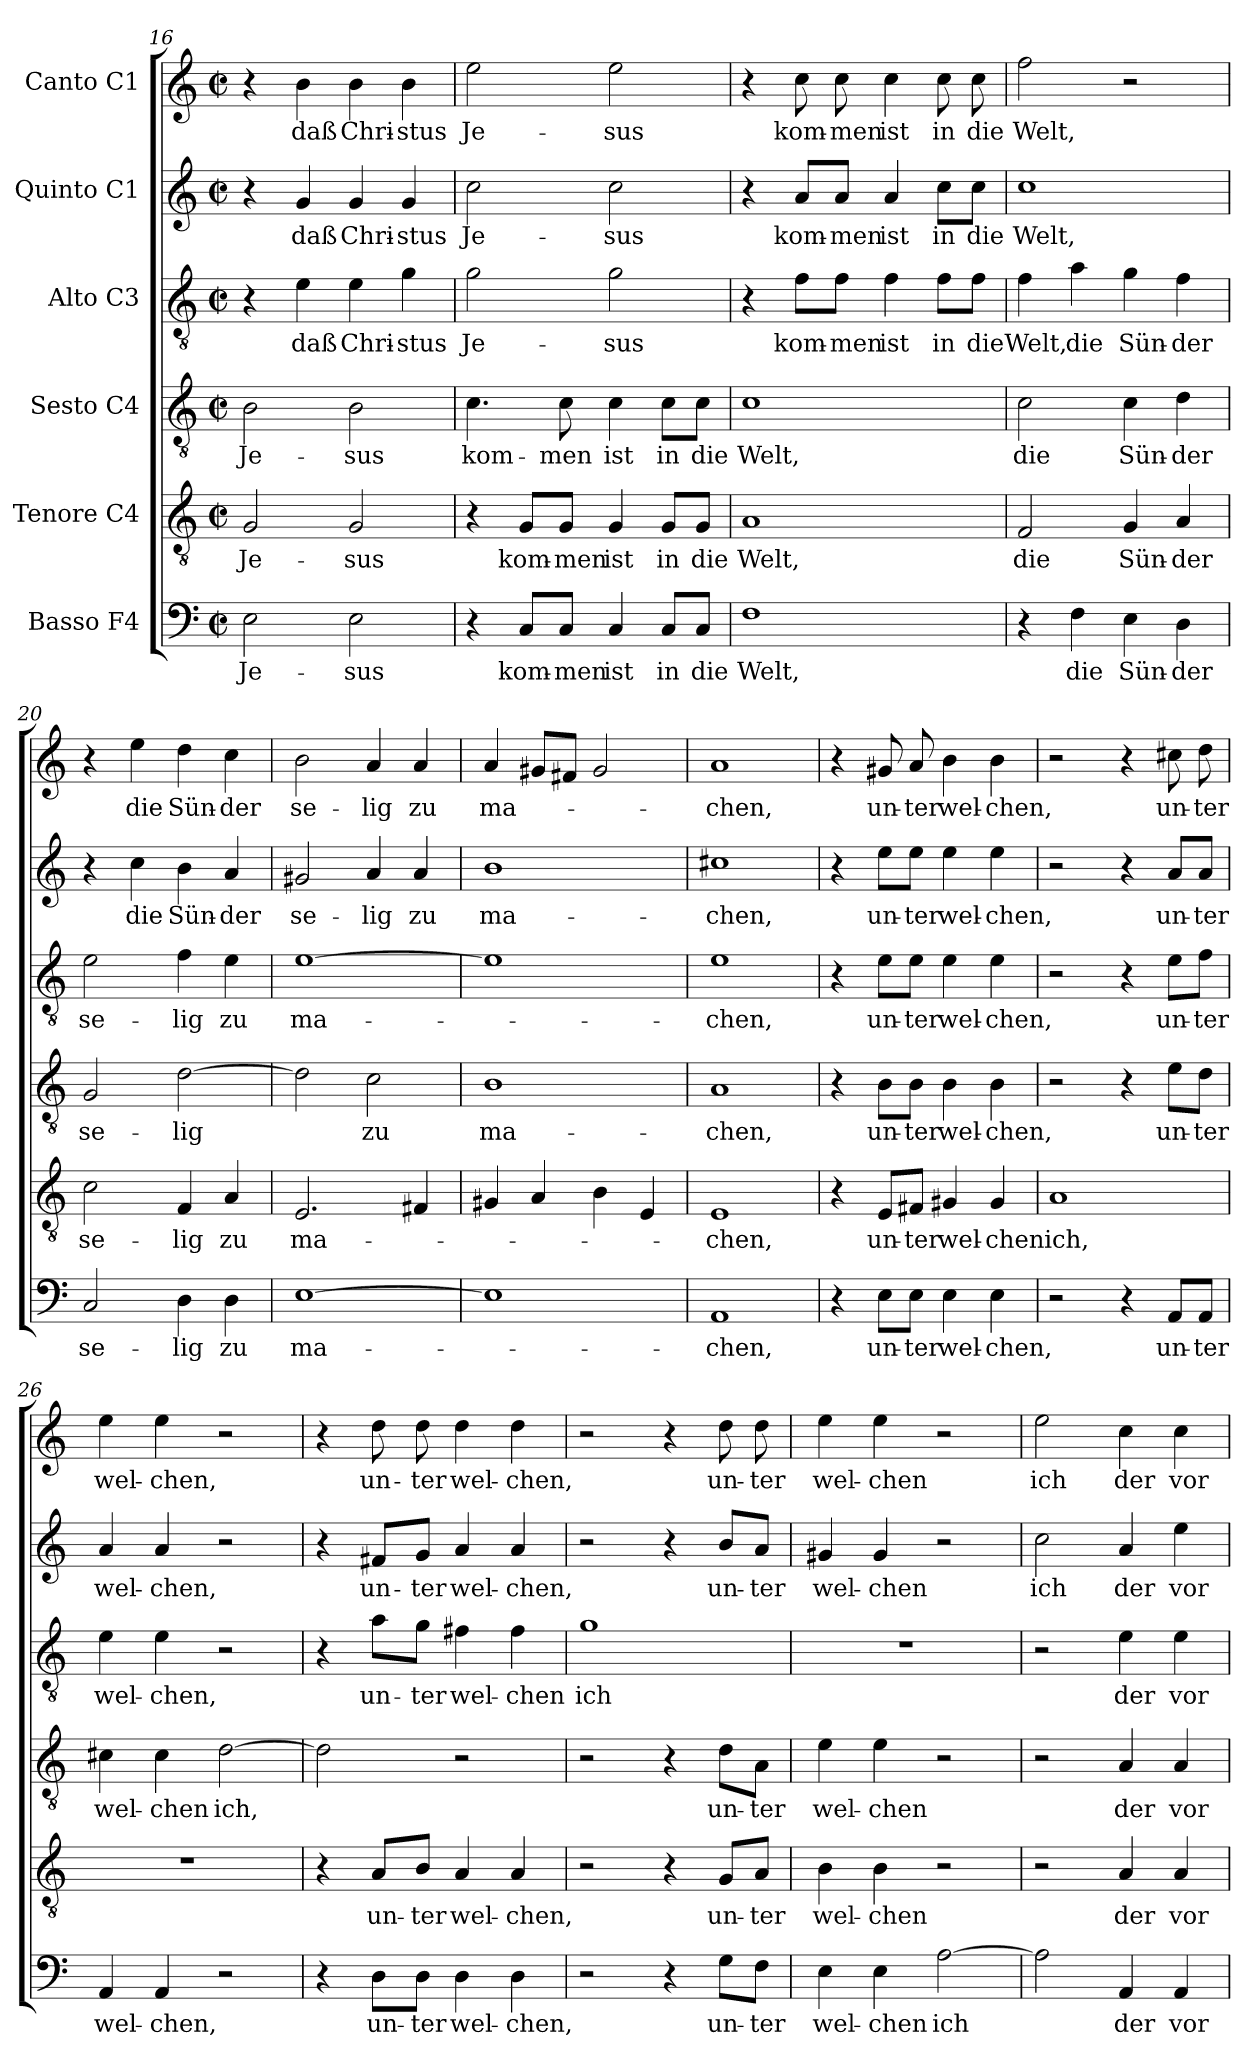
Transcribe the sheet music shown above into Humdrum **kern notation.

**kern	**text	**kern	**text	**kern	**text	**kern	**text	**kern	**text	**kern	**text
*part6	*part6	*part5	*part5	*part4	*part4	*part3	*part3	*part2	*part2	*part1	*part1
*staff6	*staff6	*staff5	*staff5	*staff4	*staff4	*staff3	*staff3	*staff2	*staff2	*staff1	*staff1
*I"Basso  F4	*	*I"Tenore  C4	*	*I"Sesto  C4	*	*I"Alto  C3	*	*I"Quinto  C1	*	*I"Canto C1	*
*clefF4	*	*clefGv2	*	*clefGv2	*	*clefGv2	*	*clefG2	*	*clefG2	*
*M2/2	*	*M2/2	*	*M2/2	*	*M2/2	*	*M2/2	*	*M2/2	*
*met(c|)	*	*met(c|)	*	*met(c|)	*	*met(c|)	*	*met(c|)	*	*met(c|)	*
=16	=16	=16	=16	=16	=16	=16	=16	=16	=16	=16	=16
!	!LO:LY:b:cj	!	!LO:LY:b:cj	!	!LO:LY:b:cj	!	!	!	!	!	!
2E\	Je-	2G/	Je-	2B\	Je-	4r	.	4r	.	4r	.
!	!	!	!	!	!	!	!LO:LY:b:cj	!	!LO:LY:b:cj	!	!LO:LY:b:cj
.	.	.	.	.	.	4e\	daß	4g/	daß	4b\	daß
!	!LO:LY:b:cj	!	!LO:LY:b:cj	!	!LO:LY:b:cj	!	!LO:LY:b	!	!LO:LY:b	!	!LO:LY:b
2E\	-sus	2G/	-sus	2B\	-sus	4e\	Chri-	4g/	Chri-	4b\	Chri-
!	!	!	!	!	!	!	!LO:LY:b:rj	!	!LO:LY:b:rj	!	!LO:LY:b:rj
.	.	.	.	.	.	4g\	-stus	4g/	-stus	4b\	-stus
=17	=17	=17	=17	=17	=17	=17	=17	=17	=17	=17	=17
!	!	!	!	!	!LO:LY:b:cj	!	!LO:LY:b:cj	!	!LO:LY:b:cj	!	!LO:LY:b:cj
4r	.	4r	.	4.c\	kom-	2g\	Je-	2cc\	Je-	2ee\	Je-
!	!LO:LY:b	!	!LO:LY:b	!	!	!	!	!	!	!	!
8C/L	kom-	8G/L	kom-	.	.	.	.	.	.	.	.
!	!LO:LY:b:rj	!	!LO:LY:b:rj	!	!LO:LY:b:cj	!	!	!	!	!	!
8C/J	-men	8G/J	-men	8c\	-men	.	.	.	.	.	.
!	!LO:LY:b:cj	!	!LO:LY:b:cj	!	!LO:LY:b:cj	!	!LO:LY:b:cj	!	!LO:LY:b:cj	!	!LO:LY:b:cj
4C/	ist	4G/	ist	4c\	ist	2g\	-sus	2cc\	-sus	2ee\	-sus
!	!LO:LY:b:cj	!	!LO:LY:b:cj	!	!LO:LY:b:cj	!	!	!	!	!	!
8C/L	in	8G/L	in	8c\L	in	.	.	.	.	.	.
!	!LO:LY:b:cj	!	!LO:LY:b:cj	!	!LO:LY:b:cj	!	!	!	!	!	!
8C/J	die	8G/J	die	8c\J	die	.	.	.	.	.	.
=18	=18	=18	=18	=18	=18	=18	=18	=18	=18	=18	=18
!	!LO:LY:b:cj	!	!LO:LY:b:cj	!	!LO:LY:b:cj	!	!	!	!	!	!
1F	Welt,	1A	Welt,	1c	Welt,	4r	.	4r	.	4r	.
!	!	!	!	!	!	!	!LO:LY:b	!	!LO:LY:b	!	!LO:LY:b
.	.	.	.	.	.	8f\L	kom-	8a/L	kom-	8cc\	kom-
!	!	!	!	!	!	!	!LO:LY:b:rj	!	!LO:LY:b:rj	!	!LO:LY:b:rj
.	.	.	.	.	.	8f\J	-men	8a/J	-men	8cc\	-men
!	!	!	!	!	!	!	!LO:LY:b:cj	!	!LO:LY:b:cj	!	!LO:LY:b:cj
.	.	.	.	.	.	4f\	ist	4a/	ist	4cc\	ist
!	!	!	!	!	!	!	!LO:LY:b:cj	!	!LO:LY:b:cj	!	!LO:LY:b:cj
.	.	.	.	.	.	8f\L	in	8cc\L	in	8cc\	in
!	!	!	!	!	!	!	!LO:LY:b:cj	!	!LO:LY:b:cj	!	!LO:LY:b:cj
.	.	.	.	.	.	8f\J	die	8cc\J	die	8cc\	die
!!LO:PB:g=z
=19	=19	=19	=19	=19	=19	=19	=19	=19	=19	=19	=19
!	!	!	!LO:LY:b:cj	!	!LO:LY:b:cj	!	!LO:LY:b:cj	!	!LO:LY:b:cj	!	!LO:LY:b:cj
4r	.	2F/	die	2c\	die	4f\	Welt,	1cc	Welt,	2ff\	Welt,
!	!LO:LY:b:cj	!	!	!	!	!	!LO:LY:b:cj	!	!	!	!
4F\	die	.	.	.	.	4a\	die	.	.	.	.
!	!LO:LY:b:cj	!	!LO:LY:b:cj	!	!LO:LY:b:cj	!	!LO:LY:b:cj	!	!	!	!
4E\	Sün-	4G/	Sün-	4c\	Sün-	4g\	Sün-	.	.	2r	.
!	!LO:LY:b:cj	!	!LO:LY:b:cj	!	!LO:LY:b:cj	!	!LO:LY:b:cj	!	!	!	!
4D\	-der	4A/	-der	4d\	-der	4f\	-der	.	.	.	.
=20	=20	=20	=20	=20	=20	=20	=20	=20	=20	=20	=20
!	!LO:LY:b:cj	!	!LO:LY:b:cj	!	!LO:LY:b:cj	!	!LO:LY:b:cj	!	!	!	!
2C/	se-	2c\	se-	2G/	se-	2e\	se-	4r	.	4r	.
!	!	!	!	!	!	!	!	!	!LO:LY:b:cj	!	!LO:LY:b:cj
.	.	.	.	.	.	.	.	4cc\	die	4ee\	die
!	!LO:LY:b:cj	!	!LO:LY:b:cj	!	!LO:LY:b:cj	!	!LO:LY:b:cj	!	!LO:LY:b	!	!LO:LY:b
4D\	-lig	4F/	-lig	[>2d\	-lig	4f\	-lig	4b\	Sün-	4dd\	Sün-
!	!LO:LY:b:cj	!	!LO:LY:b:cj	!	!	!	!LO:LY:b:cj	!	!LO:LY:b:rj	!	!LO:LY:b:rj
4D\	zu	4A/	zu	.	.	4e\	zu	4a/	-der	4cc\	-der
=21	=21	=21	=21	=21	=21	=21	=21	=21	=21	=21	=21
!	!LO:LY:b:cj	!	!LO:LY:b:cj	!	!	!	!LO:LY:b:cj	!	!LO:LY:b:cj	!	!LO:LY:b:cj
[>1E	ma-	2.E/	ma-	2d\]	.	[>1e	ma-	2g#X/	se-	2b\	se-
!	!	!	!	!	!LO:LY:b:cj	!	!	!	!LO:LY:b:cj	!	!LO:LY:b:cj
.	.	.	.	2c\	zu	.	.	4a/	-lig	4a/	-lig
!	!	!	!	!	!	!	!	!	!LO:LY:b:cj	!	!LO:LY:b:cj
.	.	4F#X/	.	.	.	.	.	4a/	zu	4a/	zu
=22	=22	=22	=22	=22	=22	=22	=22	=22	=22	=22	=22
!	!	!	!	!	!LO:LY:b:cj	!	!	!	!LO:LY:b:cj	!	!LO:LY:b:cj
1E]	.	4G#X/	.	1B	ma-	1e]	.	1b	ma-	4a/	ma-
.	.	4A/	.	.	.	.	.	.	.	8g#X/L	.
.	.	.	.	.	.	.	.	.	.	8f#X/J	.
.	.	4B\	.	.	.	.	.	.	.	2g#/	.
.	.	4E/	.	.	.	.	.	.	.	.	.
=23	=23	=23	=23	=23	=23	=23	=23	=23	=23	=23	=23
!	!LO:LY:b:cj	!	!LO:LY:b:cj	!	!LO:LY:b:cj	!	!LO:LY:b:cj	!	!LO:LY:b:cj	!	!LO:LY:b:cj
1AA	-chen,	1E	-chen,	1A	-chen,	1e	-chen,	1cc#X	-chen,	1a	-chen,
=24	=24	=24	=24	=24	=24	=24	=24	=24	=24	=24	=24
4r	.	4r	.	4r	.	4r	.	4r	.	4r	.
!	!LO:LY:b:cj	!	!LO:LY:b:cj	!	!LO:LY:b:cj	!	!LO:LY:b:cj	!	!LO:LY:b:cj	!	!LO:LY:b:cj
8E\L	un-	8E/L	un-	8B\L	un-	8e\L	un-	8ee\L	un-	8g#X/	un-
!	!LO:LY:b:cj	!	!LO:LY:b:cj	!	!LO:LY:b:cj	!	!LO:LY:b:cj	!	!LO:LY:b:cj	!	!LO:LY:b:cj
8E\J	-ter	8F#X/J	-ter	8B\J	-ter	8e\J	-ter	8ee\J	-ter	8a/	-ter
!	!LO:LY:b	!	!LO:LY:b:cj	!	!LO:LY:b	!	!LO:LY:b	!	!LO:LY:b	!	!LO:LY:b
4E\	wel-	4G#X/	wel-	4B\	wel-	4e\	wel-	4ee\	wel-	4b\	wel-
!	!LO:LY:b:rj	!	!LO:LY:b:cj	!	!LO:LY:b:rj	!	!LO:LY:b:rj	!	!LO:LY:b:rj	!	!LO:LY:b:rj
4E\	-chen,	4G#/	-chen	4B\	-chen,	4e\	-chen,	4ee\	-chen,	4b\	-chen,
!!LO:LB:g=z
=25	=25	=25	=25	=25	=25	=25	=25	=25	=25	=25	=25
!	!	!	!LO:LY:b:cj	!	!	!	!	!	!	!	!
2r	.	1A	ich,	2r	.	2r	.	2r	.	2r	.
4r	.	.	.	4r	.	4r	.	4r	.	4r	.
!	!LO:LY:b	!	!	!	!LO:LY:b	!	!LO:LY:b	!	!LO:LY:b	!	!LO:LY:b
8AA/L	un-	.	.	8e\L	un-	8e\L	un-	8a/L	un-	8cc#X\	un-
!	!LO:LY:b:rj	!	!	!	!LO:LY:b:rj	!	!LO:LY:b:rj	!	!LO:LY:b:rj	!	!LO:LY:b:rj
8AA/J	-ter	.	.	8d\J	-ter	8f\J	-ter	8a/J	-ter	8dd\	-ter
=26	=26	=26	=26	=26	=26	=26	=26	=26	=26	=26	=26
!	!LO:LY:b	!	!	!	!LO:LY:b	!	!LO:LY:b	!	!LO:LY:b	!	!LO:LY:b
4AA/	wel-	1r	.	4c#X\	wel-	4e\	wel-	4a/	wel-	4ee\	wel-
!	!LO:LY:b:rj	!	!	!	!LO:LY:b:rj	!	!LO:LY:b:rj	!	!LO:LY:b:rj	!	!LO:LY:b:rj
4AA/	-chen,	.	.	4c#\	-chen	4e\	-chen,	4a/	-chen,	4ee\	-chen,
!	!	!	!	!	!LO:LY:b:cj	!	!	!	!	!	!
2r	.	.	.	[>2d\	ich,	2r	.	2r	.	2r	.
=27	=27	=27	=27	=27	=27	=27	=27	=27	=27	=27	=27
4r	.	4r	.	2d\]	.	4r	.	4r	.	4r	.
!	!LO:LY:b	!	!LO:LY:b	!	!	!	!LO:LY:b	!	!LO:LY:b	!	!LO:LY:b
8D\L	un-	8A/L	un-	.	.	8a\L	un-	8f#X/L	un-	8dd\	un-
!	!LO:LY:b:rj	!	!LO:LY:b:rj	!	!	!	!LO:LY:b:rj	!	!LO:LY:b:rj	!	!LO:LY:b:rj
8D\J	-ter	8B/J	-ter	.	.	8g\J	-ter	8g/J	-ter	8dd\	-ter
!	!LO:LY:b	!	!LO:LY:b	!	!	!	!LO:LY:b:cj	!	!LO:LY:b	!	!LO:LY:b
4D\	wel-	4A/	wel-	2r	.	4f#X\	wel-	4a/	wel-	4dd\	wel-
!	!LO:LY:b:rj	!	!LO:LY:b:rj	!	!	!	!LO:LY:b:cj	!	!LO:LY:b:rj	!	!LO:LY:b:rj
4D\	-chen,	4A/	-chen,	.	.	4f#\	-chen	4a/	-chen,	4dd\	-chen,
=28	=28	=28	=28	=28	=28	=28	=28	=28	=28	=28	=28
!	!	!	!	!	!	!	!LO:LY:b:cj	!	!	!	!
2r	.	2r	.	2r	.	1g	ich	2r	.	2r	.
4r	.	4r	.	4r	.	.	.	4r	.	4r	.
!	!LO:LY:b	!	!LO:LY:b	!	!LO:LY:b	!	!	!	!LO:LY:b	!	!LO:LY:b
8G\L	un-	8G/L	un-	8d\L	un-	.	.	8b/L	un-	8dd\	un-
!	!LO:LY:b:rj	!	!LO:LY:b:rj	!	!LO:LY:b:rj	!	!	!	!LO:LY:b:rj	!	!LO:LY:b:rj
8F\J	-ter	8A/J	-ter	8A\J	-ter	.	.	8a/J	-ter	8dd\	-ter
=29	=29	=29	=29	=29	=29	=29	=29	=29	=29	=29	=29
!	!LO:LY:b	!	!LO:LY:b	!	!LO:LY:b	!	!	!	!LO:LY:b	!	!LO:LY:b
4E\	wel-	4B\	wel-	4e\	wel-	1r	.	4g#X/	wel-	4ee\	wel-
!	!LO:LY:b:rj	!	!LO:LY:b:rj	!	!LO:LY:b:rj	!	!	!	!LO:LY:b:rj	!	!LO:LY:b:rj
4E\	-chen	4B\	-chen	4e\	-chen	.	.	4g#/	-chen	4ee\	-chen
!	!LO:LY:b:cj	!	!	!	!	!	!	!	!	!	!
[>2A\	ich	2r	.	2r	.	.	.	2r	.	2r	.
=30	=30	=30	=30	=30	=30	=30	=30	=30	=30	=30	=30
!	!	!	!	!	!	!	!	!	!LO:LY:b:cj	!	!LO:LY:b:cj
2A\]	.	2r	.	2r	.	2r	.	2cc\	ich	2ee\	ich
!	!LO:LY:b:cj	!	!LO:LY:b:cj	!	!LO:LY:b:cj	!	!LO:LY:b:cj	!	!LO:LY:b:cj	!	!LO:LY:b:cj
4AA/	der	4A/	der	4A/	der	4e\	der	4a/	der	4cc\	der
!	!LO:LY:b:cj	!	!LO:LY:b:cj	!	!LO:LY:b:cj	!	!LO:LY:b:cj	!	!LO:LY:b:cj	!	!LO:LY:b:cj
4AA/	vor-	4A/	vor-	4A/	vor-	4e\	vor-	4ee\	vor-	4cc\	vor-
=	=	=	=	=	=	=	=	=	=	=	=
*-	*-	*-	*-	*-	*-	*-	*-	*-	*-	*-	*-
